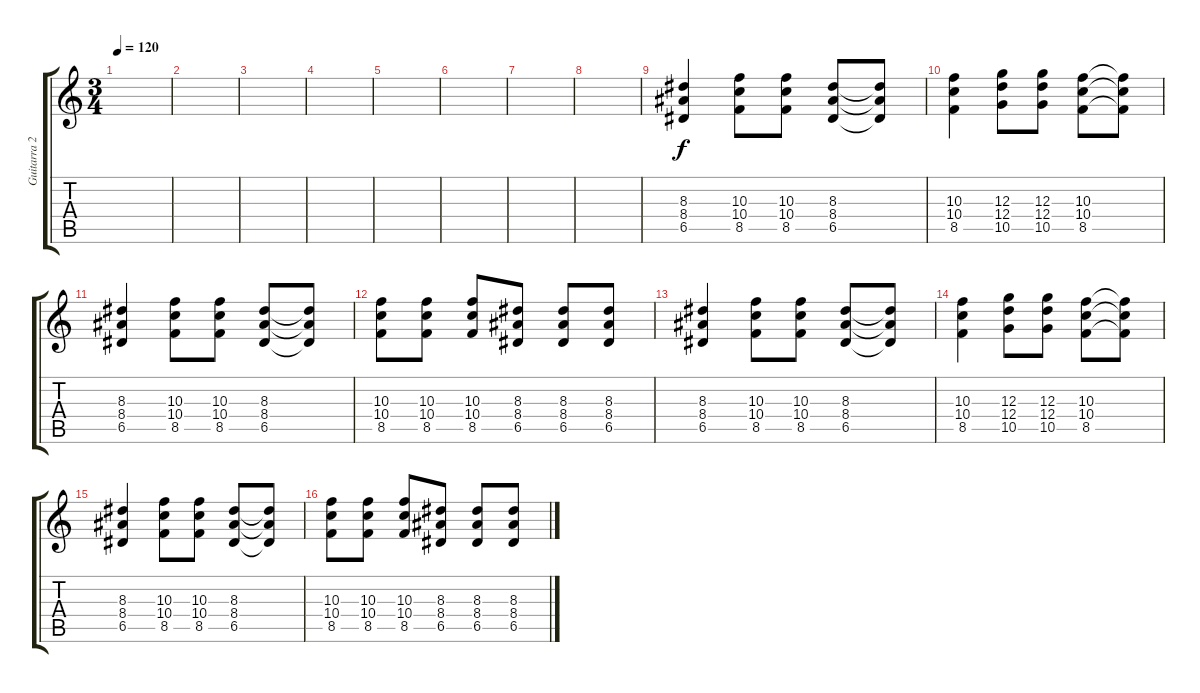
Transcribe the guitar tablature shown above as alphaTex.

\track ("Guitarra 2" "Guitarra 2") {instrument distortionguitar}
\staff {score tabs}
\tuning (E4 B3 G3 D3 A2 E2) {hide}
\ts (3 4)
\tempo 120
\clef g2
\ks c
|
|
|
|
|
|
|
|
(8.3 8.4 6.5).4 (10.3 10.4 8.5).8 (10.3 10.4 8.5).8 (8.3 8.4 6.5).8 (8.3{t} 8.4{t} 6.5{t}).8 |
(10.3 10.4 8.5).4 (12.3 12.4 10.5).8 (12.3 12.4 10.5).8 (10.3 10.4 8.5).8 (10.3{t} 10.4{t} 8.5{t}).8 |
(8.3 8.4 6.5).4 (10.3 10.4 8.5).8 (10.3 10.4 8.5).8 (8.3 8.4 6.5).8 (8.3{t} 8.4{t} 6.5{t}).8 |
(10.3 10.4 8.5).8 (10.3 10.4 8.5).8 (10.3 10.4 8.5).8 (8.3 8.4 6.5).8 (8.3 8.4 6.5).8 (8.3 8.4 6.5).8 |
(8.3 8.4 6.5).4 (10.3 10.4 8.5).8 (10.3 10.4 8.5).8 (8.3 8.4 6.5).8 (8.3{t} 8.4{t} 6.5{t}).8 |
(10.3 10.4 8.5).4 (12.3 12.4 10.5).8 (12.3 12.4 10.5).8 (10.3 10.4 8.5).8 (10.3{t} 10.4{t} 8.5{t}).8 |
(8.3 8.4 6.5).4 (10.3 10.4 8.5).8 (10.3 10.4 8.5).8 (8.3 8.4 6.5).8 (8.3{t} 8.4{t} 6.5{t}).8 |
(10.3 10.4 8.5).8 (10.3 10.4 8.5).8 (10.3 10.4 8.5).8 (8.3 8.4 6.5).8 (8.3 8.4 6.5).8 (8.3 8.4 6.5).8
